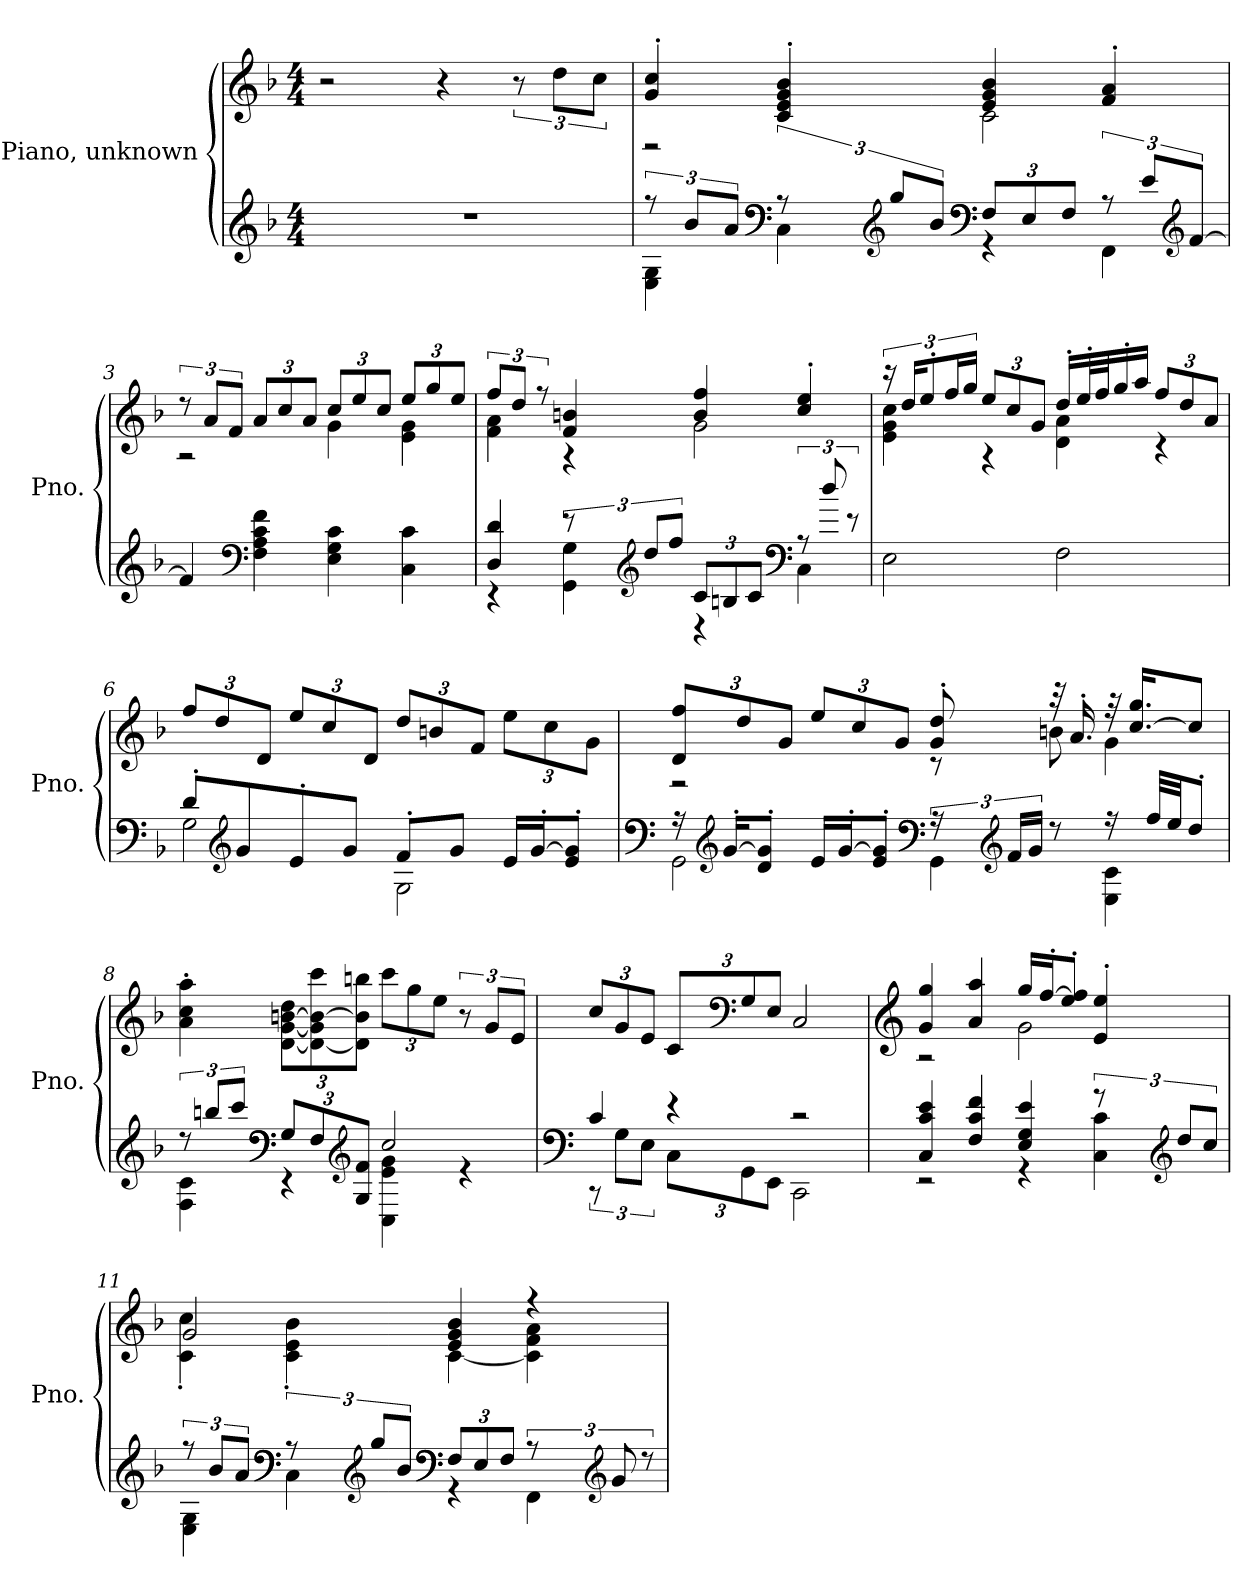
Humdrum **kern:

**kern	**kern
*part1	*part1
*staff2	*staff1
*I"Piano, unknown	*
*I'Pno.	*
*clefG2	*clefG2
*k[b-]	*k[b-]
*M4/4	*M4/4
*MM87	*MM87
=1	=1
1r	2r
.	4r
.	12r
.	12dd\L
.	12cc\J
=2	=2
*^	*^
12r	4E\ 4G\	4g/' 4cc/'	2r
12b-/L	.	.	.
12a/J	.	.	.
*clefF4	*	*	*
12r	4C\	4c/' 4e/' 4g/' 4b-/'	.
*clefG2	*	*	*
12gg/L	.	.	.
12b-/J	.	.	.
*clefF4	*	*	*
*Xbrackettup	*	*	*
12F/L	4r	4e/ 4g/ 4b-/	2c\
12E/	.	.	.
12F/J	.	.	.
*brackettup	*	*	*
12r	4FF\	4f/' 4a/'	.
12e/L	.	.	.
*clefG2	*	*	*
[12f/J	.	.	.
*v	*v	*	*
=3	=3	=3
4f/]	12r	2r
.	12a/L	.
.	12f/J	.
*clefF4	*	*
*	*Xbrackettup	*
4F\ 4A\ 4c\ 4f\	12a/L	.
.	12cc/	.
.	12a/J	.
4E\ 4G\ 4c\	12cc/L	4g\
.	12ee/	.
.	12cc/J	.
4C\ 4c\	12ee/L	4e\ 4g\
.	12gg/	.
.	12ee/J	.
!!LO:LB:g=z	!!
=4	=4	=4
*^	*	*
*	*	*brackettup	*
4D/ 4d/	4r	12ff/L	4f\ 4a\
.	.	12dd/J	.
.	.	12r	.
12r	4GG\ 4G\	4f/ 4bn/	4r
*clefG2	*	*	*
12dd/L	.	.	.
12ff/J	.	.	.
*Xbrackettup	*	*	*
12c/L	4r	4b/ 4ff/	2g\
12Bn/	.	.	.
12c/J	.	.	.
*clefF4	*	*	*
*brackettup	*	*	*
12r	4C\	4cc/' 4ee/'	.
12dd/	.	.	.
12r	.	.	.
*v	*v	*	*
=5	=5	=5
2E\	24r	4e\ 4g\ 4cc\
.	24dd/KL	.
.	12ee'/	.
.	24ff/L	.
.	24gg/JJ	.
*	*Xbrackettup	*
.	12ee/L	4r
.	12cc/	.
.	12g/J	.
2F\	16dd'/LL	4d\ 4a\
.	32ee'/L	.
.	32ff/J	.
.	16gg'/	.
.	16aa/JJ	.
.	12ff/L	4r
.	12dd/	.
.	12a/J	.
*	*v	*v
!!LO:LB:g=z
=6	=6
*^	*
8d'/L	2G\	12ff/L
.	.	12dd/
*clefG2	*	*
8g/	.	.
.	.	12d/J
8e'/	.	12ee/L
.	.	12cc/
8g/J	.	.
.	.	12d/J
8f'/L	2G\	12dd/L
.	.	12bn/
8g/J	.	.
.	.	12f/J
16e/LL	.	12ee\L
[16g'/J	.	.
.	.	12cc\
8e/' 8g/]'J	.	.
.	.	12g\J
=7	=7	=7
*clefF4	*	*
*	*	*^
16r	2GG\	12d/ 12ff/L	2r
*clefG2	*	*	*
[16g'/KL	.	.	.
.	.	12dd/	.
8d/' 8g/]'J	.	.	.
.	.	12g/J	.
16e/LL	.	12ee/L	.
[16g'/J	.	.	.
.	.	12cc/	.
8e/' 8g/]'J	.	.	.
.	.	12g/J	.
*clefF4	*	*	*
24r	4GG\	8g/' 8dd/'	8r
*clefG2	*	*	*
24f/LL	.	.	.
24g/JJ	.	.	.
8r	.	32r	8bn\
.	.	16.a'/	.
16r	4E\ 4c\	32r	4g\
.	.	[16.cc/ 16.gg/KL	.
32ff/LLL	.	.	.
32ee/JJ	.	.	.
8dd'/J	.	8cc/J]	.
*	*	*v	*v
!!LO:LB:g=z
=8	=8	=8
12r	4F\ 4c\	4a\' 4cc\' 4aa\'
12bbn/L	.	.
12ccc/J	.	.
*clefF4	*	*
*Xbrackettup	*	*
12G/L	4r	[12d\ [12g\ [12bn\ 12dd\L
12F/	.	12d\_ 12g\] 12b\_ 12ccc\
*clefG2	*	*
12G/ 12f/J	.	12d\] 12b\] 12bbn\J
2cc/	4C\ 4e\ 4g\	12ccc\L
.	.	12gg\
.	.	12ee\J
*	*	*brackettup
.	4r	12r
.	.	12g/L
.	.	12e/J
=9	=9	=9
*clefF4	*	*
*	*brackettup	*Xbrackettup
4c/	12r	12cc/L
.	12G\L	12g/
.	12E\J	12e/J
*	*Xbrackettup	*
4r	12C\L	12c/L
*	*	*clefF4
.	12GG\	12G/
.	12EE\J	12E/J
2r	2CC\	2C/
=10	=10	=10
*	*	*clefG2
*	*	*^
4C/ 4c/ 4e/	2r	4g/ 4gg/	2r
4F/ 4c/ 4f/	.	4a/ 4aa/	.
4E/ 4G/ 4e/	4r	16gg/LL	2g\
.	.	[16ff'/J	.
.	.	8ee/' 8ff/]'J	.
*brackettup	*	*	*
12r	4C\ 4c\	4e/' 4ee/'	.
*clefG2	*	*	*
12dd/L	.	.	.
12cc/J	.	.	.
!!LO:LB:g=z	!!
=11	=11	=11	=11
12r	4E\ 4G\	2g/	4c\' 4cc\'
12b-/L	.	.	.
12a/J	.	.	.
*clefF4	*	*	*
12r	4C\	.	4c\' 4e\' 4b-\'
*clefG2	*	*	*
12gg/L	.	.	.
12b-/J	.	.	.
*clefF4	*	*	*
*Xbrackettup	*	*	*
12F/L	4r	4e/ 4g/ 4b-/	[4c\
12E/	.	.	.
12F/J	.	.	.
*brackettup	*	*	*
12r	4FF\	4r	4c\] 4f\ 4a\
*clefG2	*	*	*
12g/	.	.	.
12r	.	.	.
*v	*v	*	*
*	*v	*v
=	=
*-	*-
